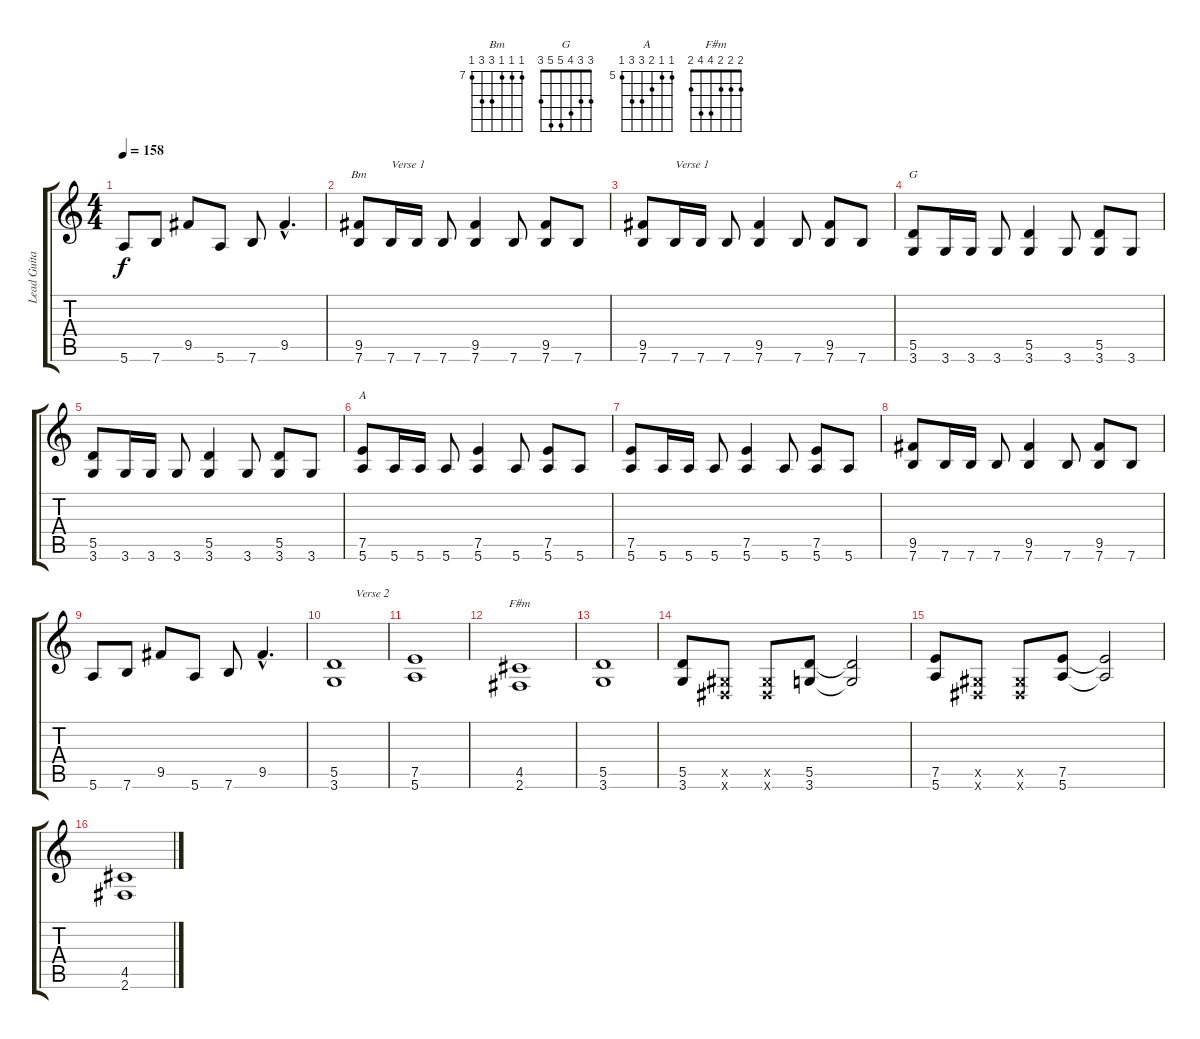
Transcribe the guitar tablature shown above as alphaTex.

\track ("Lead Guitar" "Lead Guita") {instrument distortionguitar}
\staff {score tabs}
\tuning (E4 B3 G3 D3 A2 E2) {hide}
\chord ("Bm" 7 7 7 9 9 7) {firstfret 7}
\chord ("G" 3 3 4 5 5 3)
\chord ("A" 5 5 6 7 7 5) {firstfret 5}
\chord ("F#m" 2 2 2 4 4 2)
\ts (4 4)
\tempo 158
\clef g2
\ks c
5.6.8{dy f} 7.6.8 9.5.8 5.6.8 7.6.8 9.5{hac}.4{d} |
(9.5 7.6).8{ch "Bm"} 7.6.16{txt "Verse 1"} 7.6.16 7.6.8 (9.5 7.6).4 7.6.8 (9.5 7.6).8 7.6.8 |
(9.5 7.6).8 7.6.16{txt "Verse 1"} 7.6.16 7.6.8 (9.5 7.6).4 7.6.8 (9.5 7.6).8 7.6.8 |
(5.5 3.6).8{ch "G"} 3.6.16 3.6.16 3.6.8 (5.5 3.6).4 3.6.8 (5.5 3.6).8 3.6.8 |
(5.5 3.6).8 3.6.16 3.6.16 3.6.8 (5.5 3.6).4 3.6.8 (5.5 3.6).8 3.6.8 |
(7.5 5.6).8{ch "A"} 5.6.16 5.6.16 5.6.8 (7.5 5.6).4 5.6.8 (7.5 5.6).8 5.6.8 |
(7.5 5.6).8 5.6.16 5.6.16 5.6.8 (7.5 5.6).4 5.6.8 (7.5 5.6).8 5.6.8 |
(9.5 7.6).8 7.6.16 7.6.16 7.6.8 (9.5 7.6).4 7.6.8 (9.5 7.6).8 7.6.8 |
5.6.8 7.6.8 9.5.8 5.6.8 7.6.8 9.5{hac}.4{d} |
(5.5 3.6).1{txt "       Verse 2"} |
(7.5 5.6).1 |
(4.5 2.6).1{ch "F#m"} |
(5.5 3.6).1 |
(5.5 3.6).8 (-1.5{x} -1.6{x}).8 (-1.5{x} -1.6{x}).8 (5.5 3.6).8 (5.5{t} 3.6{t}).2 |
(7.5 5.6).8 (-1.5{x} -1.6{x}).8 (-1.5{x} -1.6{x}).8 (7.5 5.6).8 (7.5{t} 5.6{t}).2 |
(4.5 2.6).1
